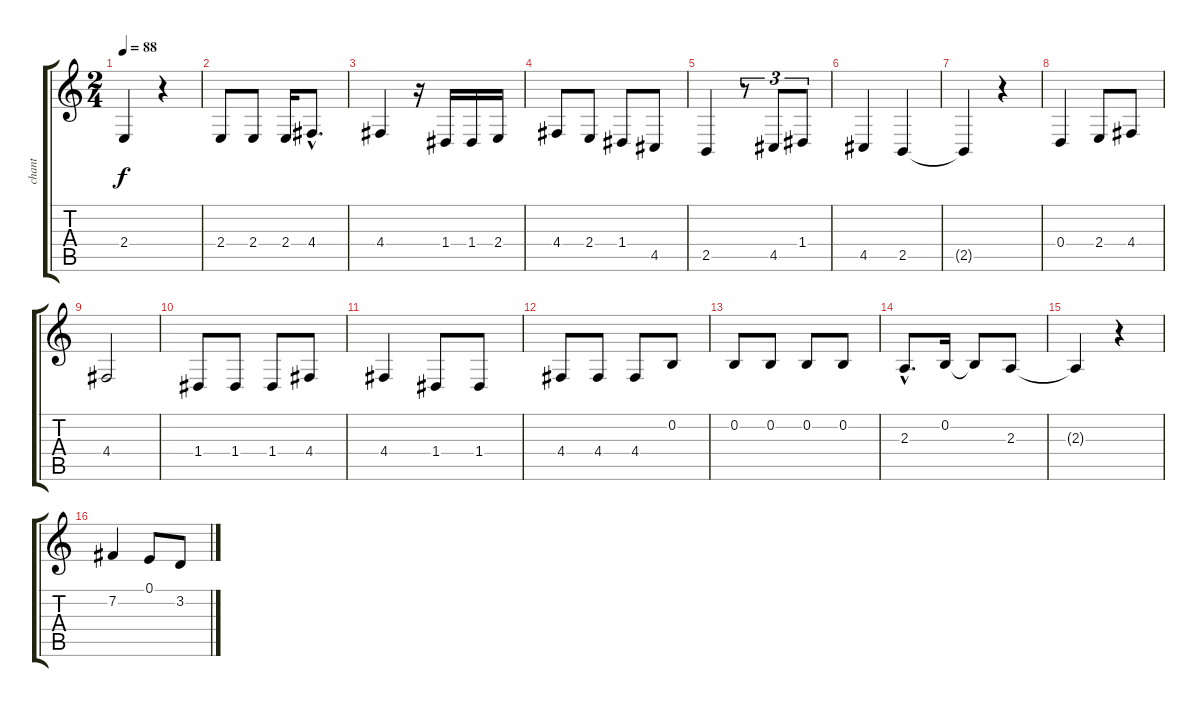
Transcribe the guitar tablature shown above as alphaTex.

\track ("chant" "chant") {instrument acousticgrandpiano}
\staff {score tabs}
\tuning (E4 B3 G3 D3 A2 E2) {hide}
\ts (2 4)
\tempo 88
\clef g2
\ks c
2.4{t}.4{dy f} r.4 |
2.4.8 2.4.8 2.4.16 4.4{hac}.8{d} |
4.4.4 r.16 1.4.16 1.4.16 2.4.16 |
4.4.8 2.4.8 1.4.8 4.5.8 |
2.5.4 r.8{tu (3 2)} 4.5.8{tu (3 2)} 1.4.8{tu (3 2)} |
4.5.4 2.5.4 |
2.5{t}.4 r.4 |
0.4.4 2.4.8 4.4.8 |
4.4.2 |
1.4.8 1.4.8 1.4.8 4.4.8 |
4.4.4 1.4.8 1.4.8 |
4.4.8 4.4.8 4.4.8 0.2.8 |
0.2.8 0.2.8 0.2.8 0.2.8 |
2.3{hac}.8{d} 0.2.16 0.2{t}.8 2.3.8 |
2.3{t}.4 r.4 |
7.2.4 0.1.8 3.2.8
